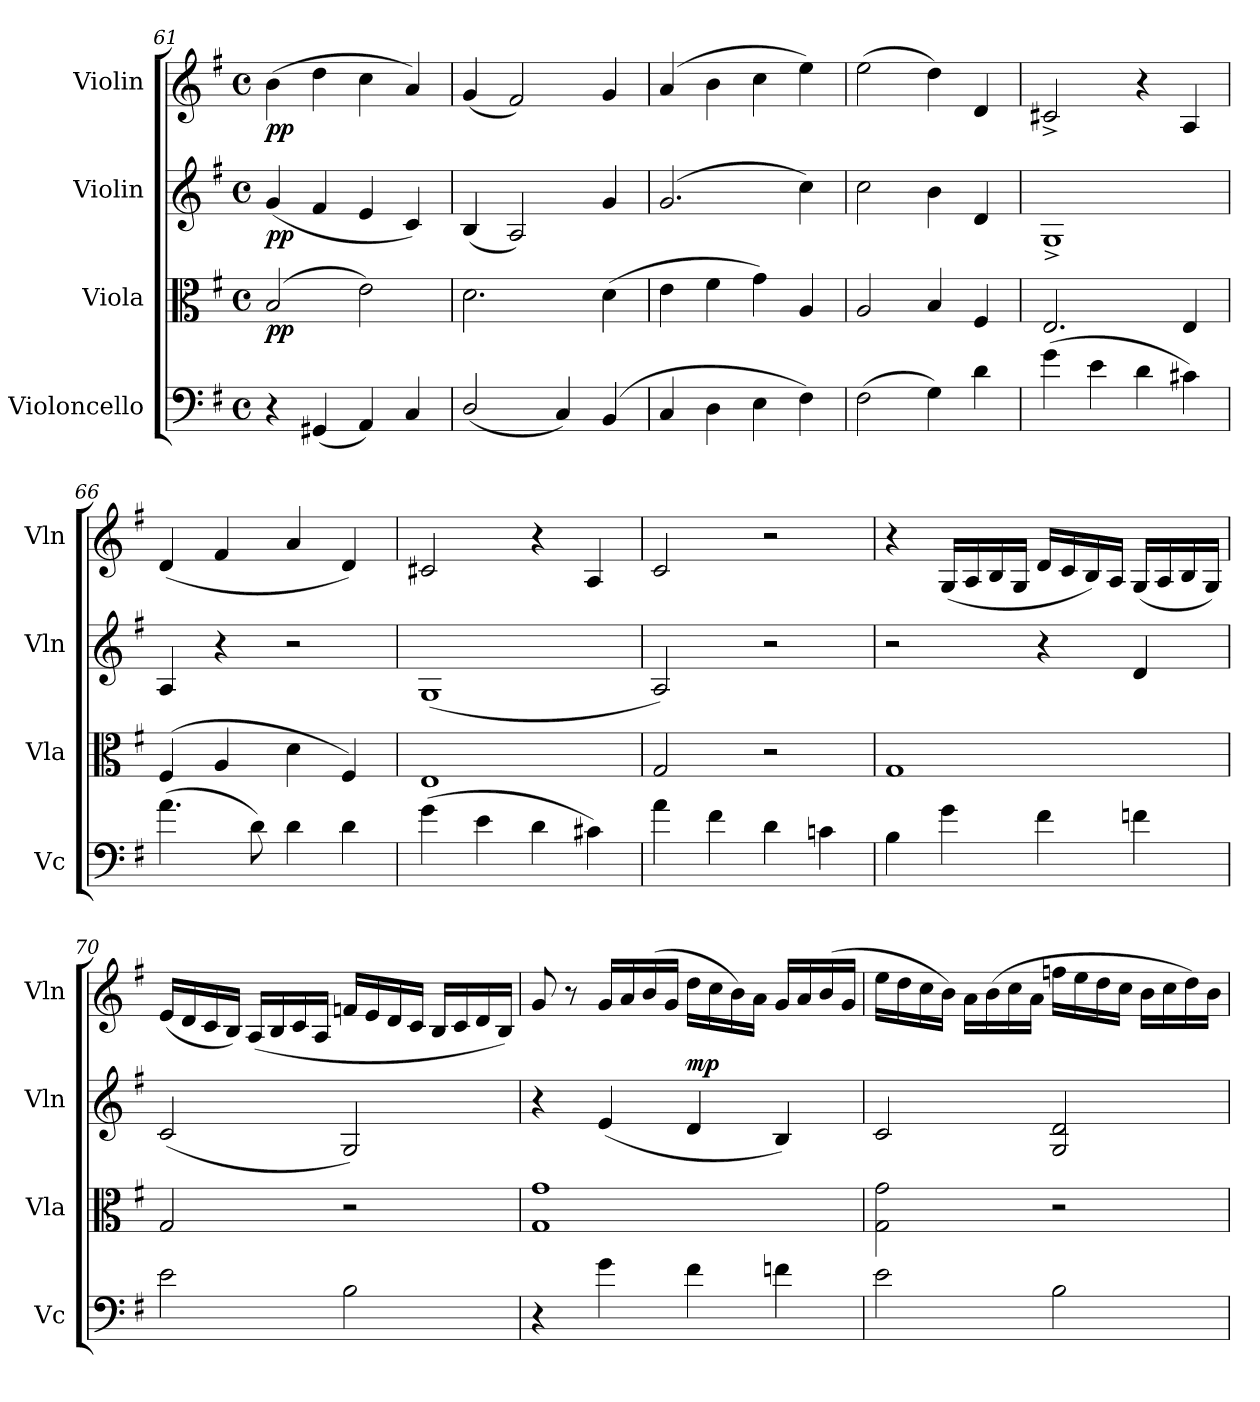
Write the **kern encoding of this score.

**kern	**kern	**dynam	**kern	**dynam	**kern	**dynam
*part4	*part3	*part3	*part2	*part2	*part1	*part1
*staff4	*staff3	*staff3	*staff2	*staff2	*staff1	*staff1
*I"Violoncello	*I"Viola	*	*I"Violin	*	*I"Violin	*
*I'Vc	*I'Vla	*	*I'Vln	*	*I'Vln	*
*clefF4	*clefC3	*	*clefG2	*	*clefG2	*
*k[f#]	*k[f#]	*	*k[f#]	*	*k[f#]	*
*M4/4	*M4/4	*	*M4/4	*	*M4/4	*
*met(c)	*met(c)	*	*met(c)	*	*met(c)	*
=61	=61	=61	=61	=61	=61	=61
!	!	!LO:DY:b	!	!LO:DY:b	!	!LO:DY:b
4r	(2B/	pp	(4g/	pp	(4b\	pp
(4GG#X/	.	.	4f#/	.	4dd\	.
4AA/)	2e\)	.	4e/	.	4cc\	.
4C/	.	.	4c/)	.	4a/)	.
=62	=62	=62	=62	=62	=62	=62
(2D/	2.d\	.	(4B/	.	(4g/	.
.	.	.	2A/)	.	2f#/)	.
4C/)	.	.	.	.	.	.
(4BB/	(4d\	.	4g/	.	4g/	.
=63	=63	=63	=63	=63	=63	=63
4C/	4e\	.	(2.g/	.	(4a/	.
4D\	4f#\	.	.	.	4b\	.
4E\	4g\)	.	.	.	4cc\	.
4F#\)	4A/	.	4cc\)	.	4ee\)	.
=64	=64	=64	=64	=64	=64	=64
(2F#\	2A/	.	2cc\	.	(2ee\	.
4G\)	4B/	.	4b\	.	4dd\)	.
4d\	4F#/	.	4d/	.	4d/	.
=65	=65	=65	=65	=65	=65	=65
(4g\	2.E/	.	1G^	.	2c#X^/	.
4e\	.	.	.	.	.	.
4d\	.	.	.	.	4r	.
4c#X\)	4E/	.	.	.	4A/	.
=66	=66	=66	=66	=66	=66	=66
(4.a\	(4F#/	.	4A/	.	(4d/	.
.	4A/	.	4r	.	4f#/	.
8d\)	.	.	.	.	.	.
4d\	4d\	.	2r	.	4a/	.
4d\	4F#/)	.	.	.	4d/)	.
=67	=67	=67	=67	=67	=67	=67
(4g\	1E	.	(1G	.	2c#X/	.
4e\	.	.	.	.	.	.
4d\	.	.	.	.	4r	.
4c#X\)	.	.	.	.	4A/	.
=68	=68	=68	=68	=68	=68	=68
4a\	2G/	.	2A/)	.	2c/	.
4f#\	.	.	.	.	.	.
4d\	2r	.	2r	.	2r	.
4cn\	.	.	.	.	.	.
=69	=69	=69	=69	=69	=69	=69
4B\	1G	.	2r	.	4r	.
4g\	.	.	.	.	(16G/LL	.
.	.	.	.	.	16A/	.
.	.	.	.	.	16B/	.
.	.	.	.	.	16G/JJ	.
4f#\	.	.	4r	.	16d/LL	.
.	.	.	.	.	16c/	.
.	.	.	.	.	16B/)	.
.	.	.	.	.	16A/JJ	.
4fn\	.	.	4d/	.	(16G/LL	.
.	.	.	.	.	16A/	.
.	.	.	.	.	16B/	.
.	.	.	.	.	16G/JJ)	.
=70	=70	=70	=70	=70	=70	=70
2e\	2G/	.	(2c/	.	(16e/LL	.
.	.	.	.	.	16d/	.
.	.	.	.	.	16c/	.
.	.	.	.	.	16B/JJ)	.
.	.	.	.	.	(16A/LL	.
.	.	.	.	.	16B/	.
.	.	.	.	.	16c/	.
.	.	.	.	.	16A/JJ	.
2B\	2r	.	2G/)	.	16fn/LL	.
.	.	.	.	.	16e/	.
.	.	.	.	.	16d/	.
.	.	.	.	.	16c/JJ	.
.	.	.	.	.	16B/LL	.
.	.	.	.	.	16c/	.
.	.	.	.	.	16d/	.
.	.	.	.	.	16B/JJ)	.
=71	=71	=71	=71	=71	=71	=71
4r	1G 1g	.	4r	.	8g/	.
.	.	.	.	.	8r	.
4g\	.	.	(4e/	.	16g/LL	.
.	.	.	.	.	16a/	.
.	.	.	.	.	(16b/	.
.	.	.	.	.	16g/JJ	.
!	!	!	!	!LO:DY:a	!	!
4f#\	.	.	4d/	mp	16dd\LL	.
.	.	.	.	.	16cc\	.
.	.	.	.	.	16b\)	.
.	.	.	.	.	16a\JJ	.
4fn\	.	.	4B/)	.	16g/LL	.
.	.	.	.	.	16a/	.
.	.	.	.	.	(16b/	.
.	.	.	.	.	16g/JJ	.
=72	=72	=72	=72	=72	=72	=72
2e\	2G\ 2g\	.	2c/	.	16ee\LL	.
.	.	.	.	.	16dd\	.
.	.	.	.	.	16cc\	.
.	.	.	.	.	16b\JJ)	.
.	.	.	.	.	16a\LL	.
.	.	.	.	.	(16b\	.
.	.	.	.	.	16cc\	.
.	.	.	.	.	16a\JJ	.
2B\	2r	.	2G/ 2d/	.	16ffn\LL	.
.	.	.	.	.	16ee\	.
.	.	.	.	.	16dd\	.
.	.	.	.	.	16cc\JJ	.
.	.	.	.	.	16b\LL	.
.	.	.	.	.	16cc\	.
.	.	.	.	.	16dd\)	.
.	.	.	.	.	16b\JJ	.
=	=	=	=	=	=	=
*-	*-	*-	*-	*-	*-	*-
